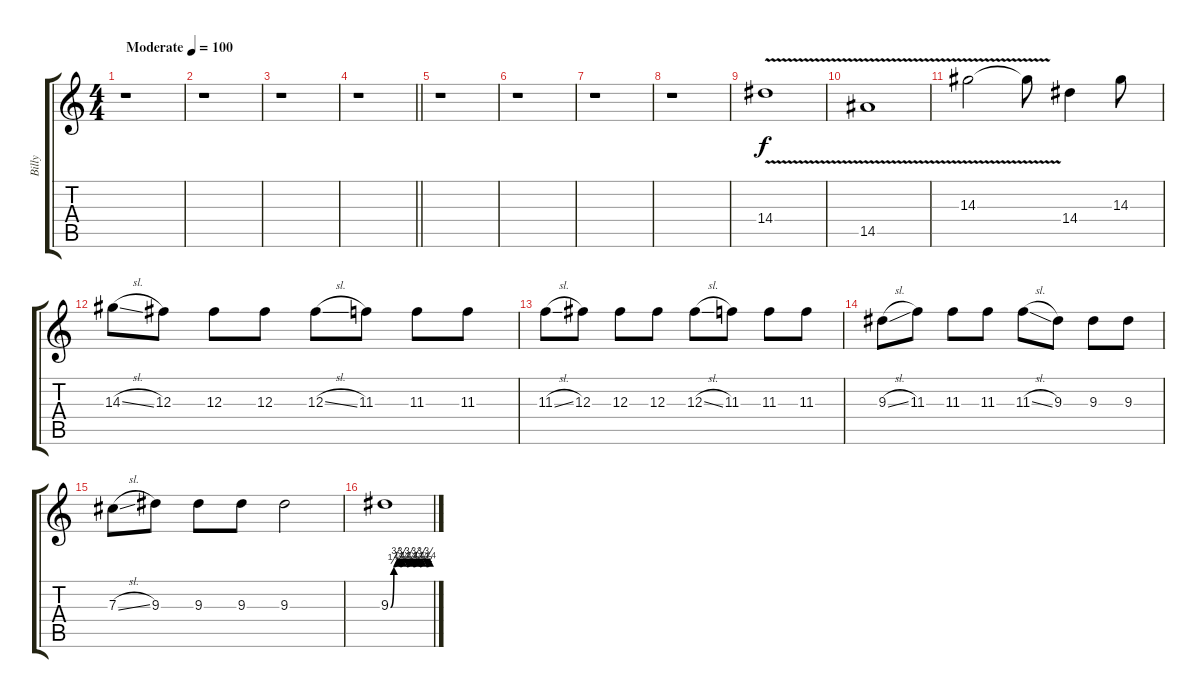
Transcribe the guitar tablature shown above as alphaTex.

\track ("Billy" "Billy") {instrument distortionguitar}
\staff {score tabs}
\tuning (Eb4 Bb3 Gb3 Db3 Ab2 Eb2) {hide}
\ts (4 4)
\tempo (100 "Moderate")
\clef g2
\ks c
r.1{dy f instrument distortionguitar} |
r.1 |
r.1 |
\barLineRight lightlight
r.1 |
r.1 |
r.1 |
r.1 |
r.1 |
14.4{v}.1 |
14.5{v}.1 |
14.3{v}.2 14.3{t}.8 14.4.4 14.3.8 |
14.3{sl}.8 12.3.8 12.3.8 12.3.8 12.3{sl}.8 11.3.8 11.3.8 11.3.8 |
11.3{sl}.8 12.3.8 12.3.8 12.3.8 12.3{sl}.8 11.3.8 11.3.8 11.3.8 |
9.3{sl}.8 11.3.8 11.3.8 11.3.8 11.3{sl}.8 9.3.8 9.3.8 9.3.8 |
7.3{sl}.8 9.3.8 9.3.8 9.3.8 9.3.2 |
9.3{be (custom 0 0 5 2 10 3 15 2 19 3 25 2 30 3 35 2 40 3 45 2 49 3 55 2 60 3)}.1
